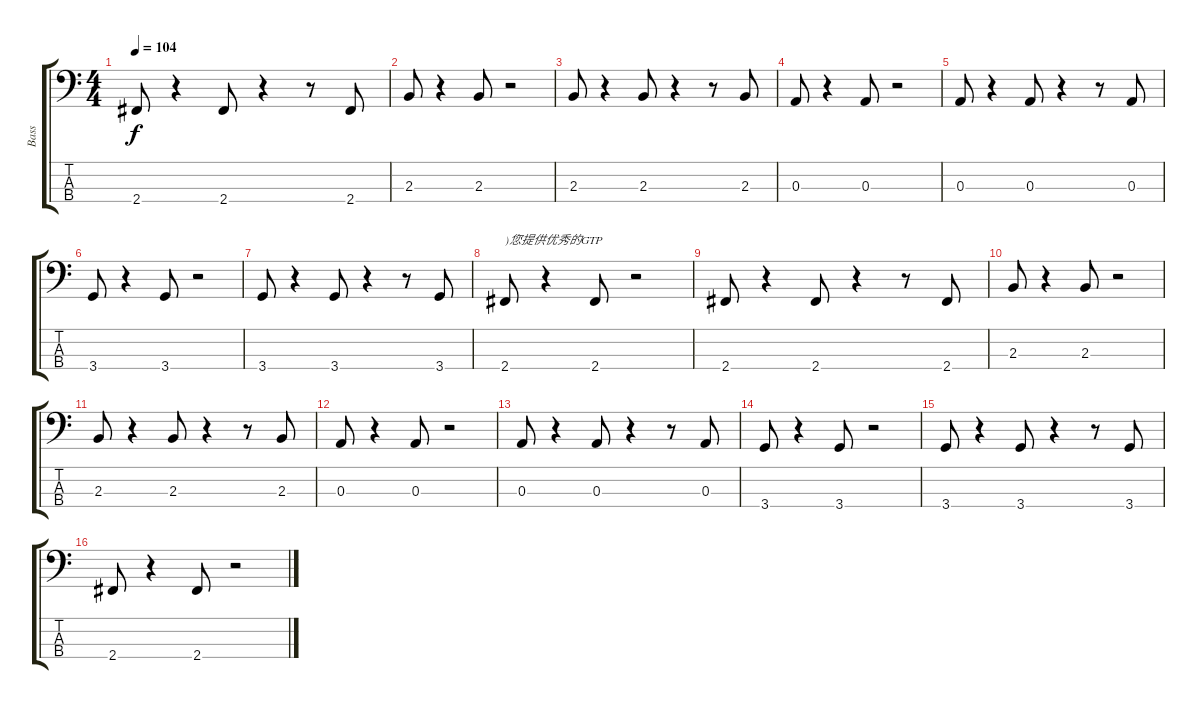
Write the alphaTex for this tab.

\track ("Bass" "Bass") {instrument electricbassfinger}
\staff {score tabs}
\tuning (G2 D2 A1 E1) {hide}
\ts (4 4)
\tempo 104
\clef f4
\ks c
2.4.8{dy f} r.4 2.4.8 r.4 r.8 2.4.8 |
2.3.8 r.4 2.3.8 r.2 |
2.3.8 r.4 2.3.8 r.4 r.8 2.3.8 |
0.3.8 r.4 0.3.8 r.2 |
0.3.8 r.4 0.3.8 r.4 r.8 0.3.8 |
3.4.8 r.4 3.4.8 r.2 |
3.4.8 r.4 3.4.8 r.4 r.8 3.4.8 |
2.4.8{txt ")您提供优秀的GTP"} r.4 2.4.8 r.2 |
2.4.8 r.4 2.4.8 r.4 r.8 2.4.8 |
2.3.8 r.4 2.3.8 r.2 |
2.3.8 r.4 2.3.8 r.4 r.8 2.3.8 |
0.3.8 r.4 0.3.8 r.2 |
0.3.8 r.4 0.3.8 r.4 r.8 0.3.8 |
3.4.8 r.4 3.4.8 r.2 |
3.4.8 r.4 3.4.8 r.4 r.8 3.4.8 |
2.4.8 r.4 2.4.8 r.2
